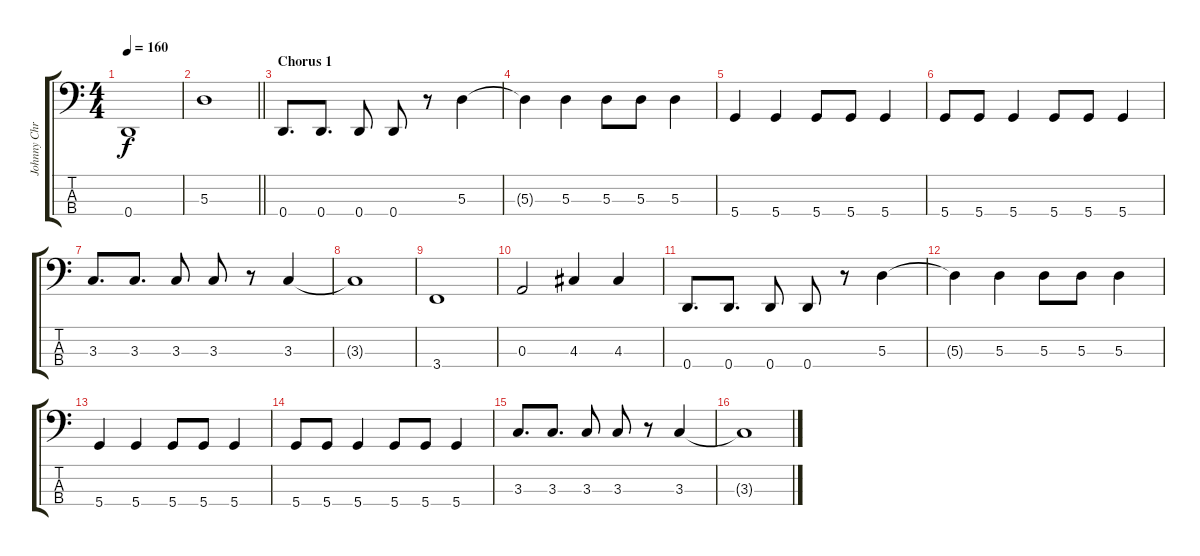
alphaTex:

\track ("Johnny Christ" "Johnny Chr") {instrument electricbasspick}
\staff {score tabs}
\tuning (G2 D2 A1 D1) {hide}
\ts (4 4)
\tempo 160
\clef f4
\ks c
0.4.1{dy f} |
\barLineRight lightlight
5.3.1 |
\section ("" "Chorus 1")
0.4.8{d} 0.4.8{d} 0.4.8 0.4.8 r.8 5.3.4 |
5.3{t}.4 5.3.4 5.3.8 5.3.8 5.3.4 |
5.4.4 5.4.4 5.4.8 5.4.8 5.4.4 |
5.4.8 5.4.8 5.4.4 5.4.8 5.4.8 5.4.4 |
3.3.8{d} 3.3.8{d} 3.3.8 3.3.8 r.8 3.3.4 |
3.3{t}.1 |
3.4.1 |
0.3.2 4.3.4 4.3.4 |
0.4.8{d} 0.4.8{d} 0.4.8 0.4.8 r.8 5.3.4 |
5.3{t}.4 5.3.4 5.3.8 5.3.8 5.3.4 |
5.4.4 5.4.4 5.4.8 5.4.8 5.4.4 |
5.4.8 5.4.8 5.4.4 5.4.8 5.4.8 5.4.4 |
3.3.8{d} 3.3.8{d} 3.3.8 3.3.8 r.8 3.3.4 |
3.3{t}.1
